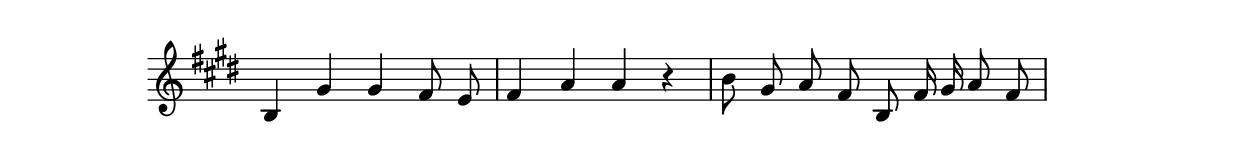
#(ly:set-option 'midi-extension "mid")
\version "2.12.3"
\include "english.ly"
\header{


}
%{
Key: E
Mode: Major

| P G G RS | R m m - | PG mR P-RG mR |
  .                          .

%}
melody = {
\once \override Staff.TimeSignature #'stencil = ##f
\clef treble
\key c \major
\autoBeamOn
\cadenzaOn


 \bar "|"  g4 e'4 e'4 d'8 c'8 \bar "|"  d'4 f'4 f'4 r4 \bar "|"  g'8 e'8 f'8 d'8 g8 d'16 e'16 f'8 d'8 \bar "|"  \break

}


text = \lyricmode {
                 
}

\score{
\transpose c' e'
<<
\new Voice = "one" {
\melody
}
\new Lyrics \lyricsto "one" \text
>>
\layout {
\context {
\Score
\remove "Bar_number_engraver"
}
}
\midi {
\context {
\Score
tempoWholesPerMinute = #(ly:make-moment 200 4)
}
}
}